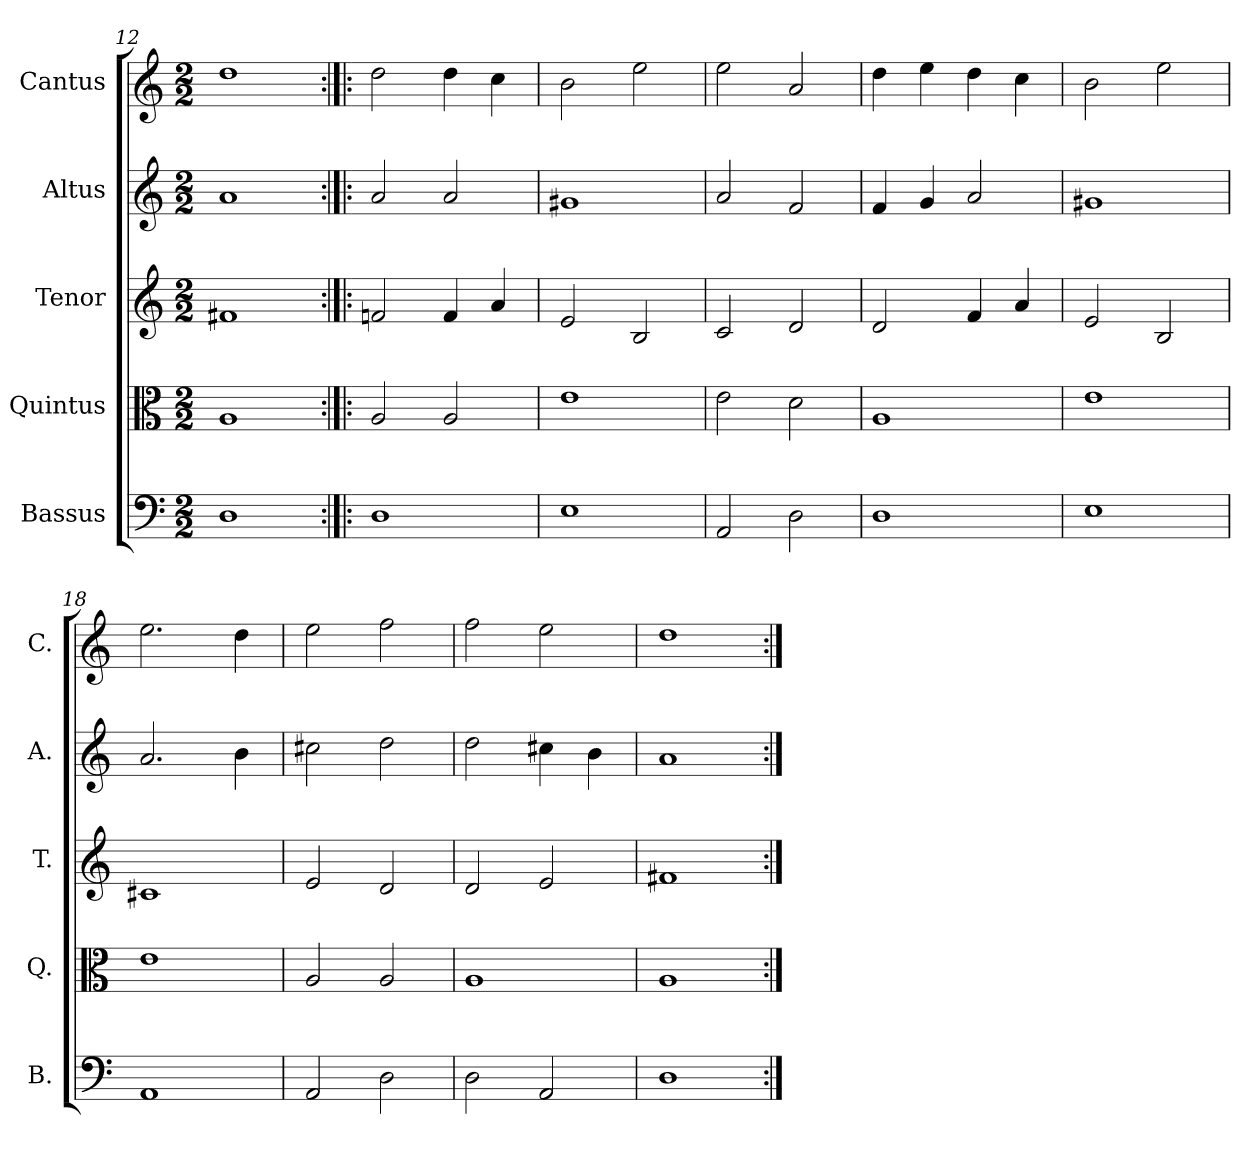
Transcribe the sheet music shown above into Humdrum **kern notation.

**kern	**kern	**kern	**kern	**kern
*part5	*part4	*part3	*part2	*part1
*staff5	*staff4	*staff3	*staff2	*staff1
*I"Bassus	*I"Quintus	*I"Tenor	*I"Altus	*I"Cantus
*I'B.	*I'Q.	*I'T.	*I'A.	*I'C.
*clefF4	*clefC3	*clefG2	*clefG2	*clefG2
*k[]	*k[]	*k[]	*k[]	*k[]
*C:	*C:	*C:	*C:	*C:
*M2/2	*M2/2	*M2/2	*M2/2	*M2/2
=12	=12	=12	=12	=12
1D\	1A/	1f#X/	1a/	1dd\
=13:|!|:	=13:|!|:	=13:|!|:	=13:|!|:	=13:|!|:
1D\	2A/	2fn/	2a/	2dd\
.	2A/	4f/	2a/	4dd\
.	.	4a/	.	4cc\
!!LO:PB:g=z
=14	=14	=14	=14	=14
1E\	1e\	2e/	1g#X/	2b\
.	.	2B/	.	2ee\
=15	=15	=15	=15	=15
2AA/	2e\	2c/	2a/	2ee\
2D\	2d\	2d/	2f/	2a/
=16	=16	=16	=16	=16
1D\	1A/	2d/	4f/	4dd\
.	.	.	4g/	4ee\
.	.	4f/	2a/	4dd\
.	.	4a/	.	4cc\
=17	=17	=17	=17	=17
1E\	1e\	2e/	1g#X/	2b\
.	.	2B/	.	2ee\
!!LO:PB:g=z
=18	=18	=18	=18	=18
1AA/	1e\	1c#X/	2.a/	2.ee\
.	.	.	4b\	4dd\
=19	=19	=19	=19	=19
2AA/	2A/	2e/	2cc#X\	2ee\
2D\	2A/	2d/	2dd\	2ff\
=20	=20	=20	=20	=20
2D\	1A/	2d/	2dd\	2ff\
2AA/	.	2e/	4cc#X\	2ee\
.	.	.	4b\	.
=21	=21	=21	=21	=21
1D\	1A/	1f#X/	1a/	1dd\
=:|!	=:|!	=:|!	=:|!	=:|!
*-	*-	*-	*-	*-
